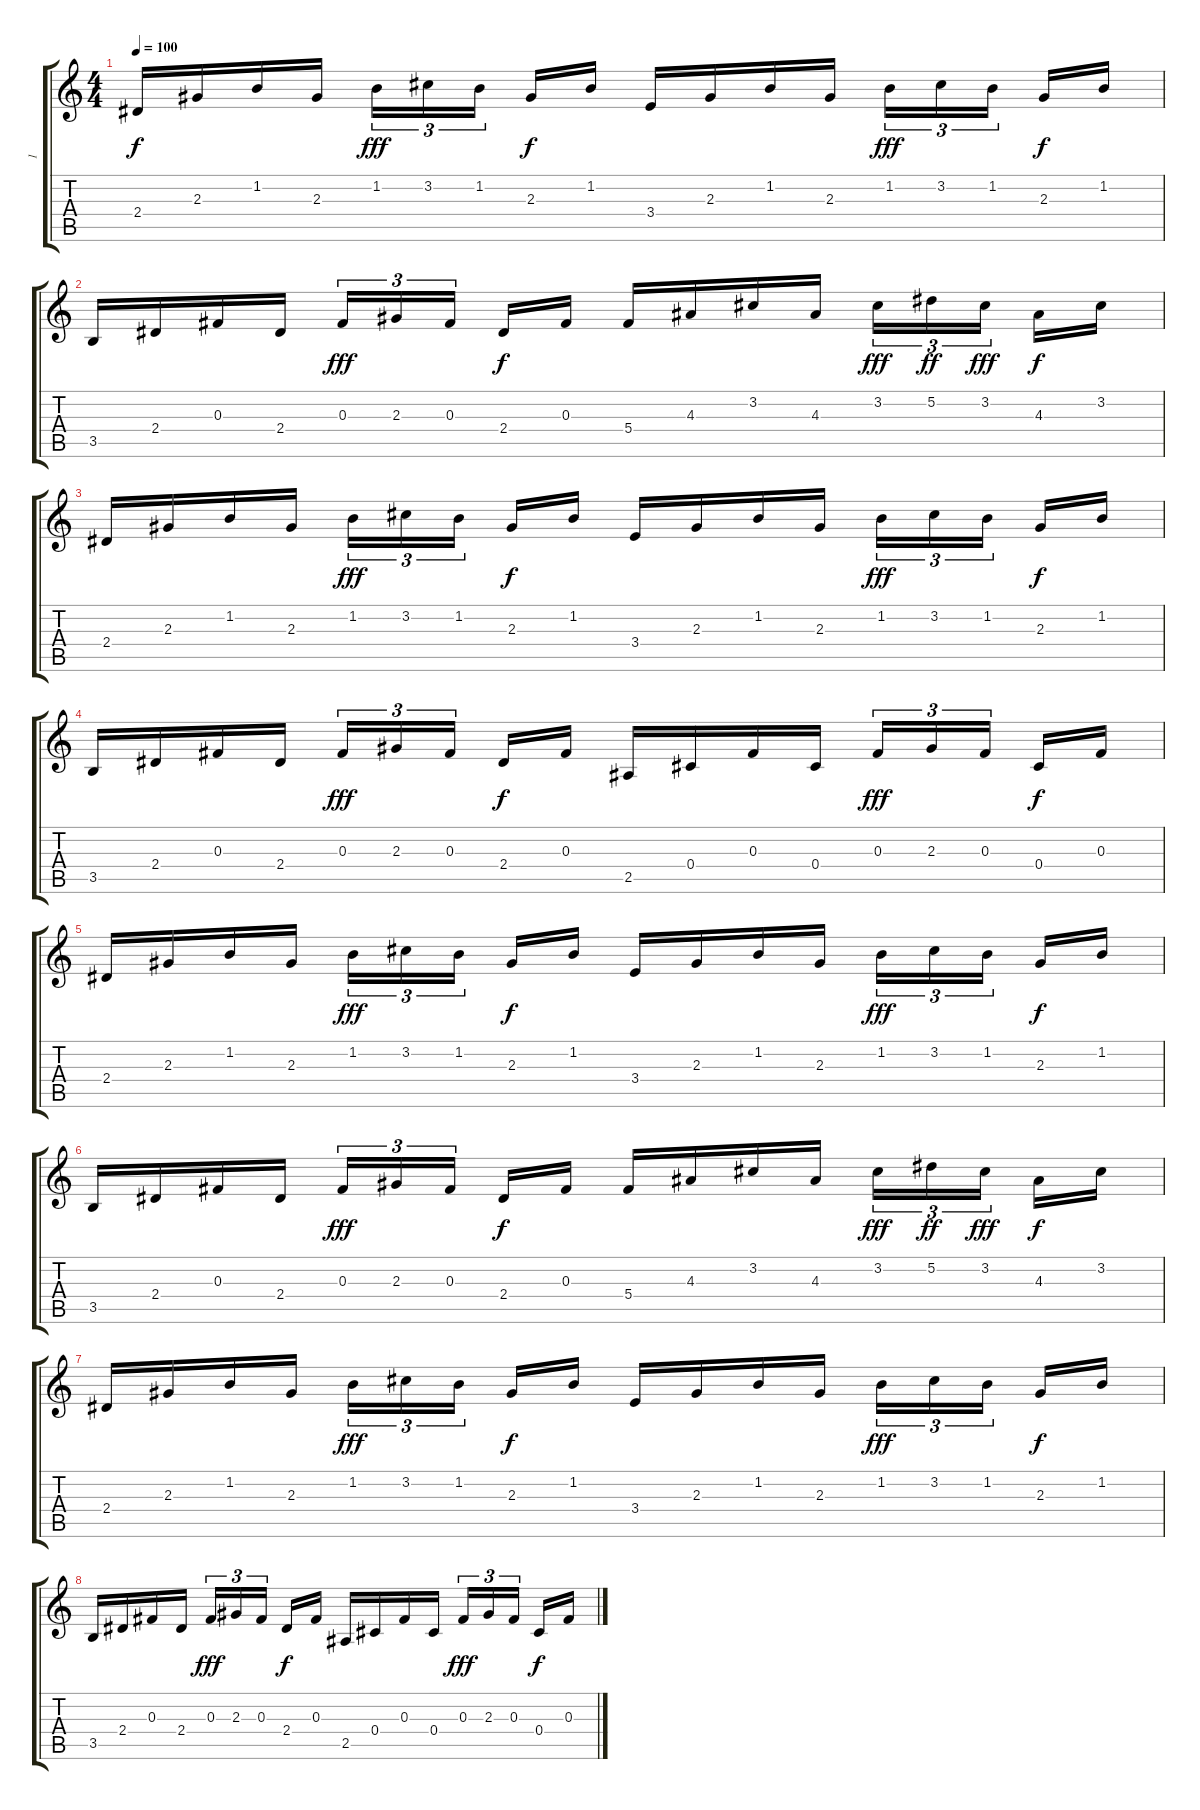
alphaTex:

\track ("1" "1") {instrument electricguitarclean}
\staff {score tabs}
\tuning (Eb4 Bb3 Gb3 Db3 Ab2 Eb2) {hide}
\ts (4 4)
\tempo 100
\clef g2
\ks c
2.4.16{dy f} 2.3.16 1.2.16 2.3.16 1.2.16{tu (3 2) dy fff} 3.2.16{tu (3 2)} 1.2.16{tu (3 2) beam splitsecondary} 2.3.16{dy f} 1.2.16 3.4.16 2.3.16 1.2.16 2.3.16 1.2.16{tu (3 2) dy fff} 3.2.16{tu (3 2)} 1.2.16{tu (3 2) beam splitsecondary} 2.3.16{dy f} 1.2.16 |
3.5.16 2.4.16 0.3.16 2.4.16 0.3.16{tu (3 2) dy fff} 2.3.16{tu (3 2)} 0.3.16{tu (3 2) beam splitsecondary} 2.4.16{dy f} 0.3.16 5.4.16 4.3.16 3.2.16 4.3.16 3.2.16{tu (3 2) dy fff} 5.2.16{tu (3 2) dy ff} 3.2.16{tu (3 2) dy fff beam splitsecondary} 4.3.16{dy f} 3.2.16 |
2.4.16 2.3.16 1.2.16 2.3.16 1.2.16{tu (3 2) dy fff} 3.2.16{tu (3 2)} 1.2.16{tu (3 2) beam splitsecondary} 2.3.16{dy f} 1.2.16 3.4.16 2.3.16 1.2.16 2.3.16 1.2.16{tu (3 2) dy fff} 3.2.16{tu (3 2)} 1.2.16{tu (3 2) beam splitsecondary} 2.3.16{dy f} 1.2.16 |
3.5.16 2.4.16 0.3.16 2.4.16 0.3.16{tu (3 2) dy fff} 2.3.16{tu (3 2)} 0.3.16{tu (3 2) beam splitsecondary} 2.4.16{dy f} 0.3.16 2.5.16 0.4.16 0.3.16 0.4.16 0.3.16{tu (3 2) dy fff} 2.3.16{tu (3 2)} 0.3.16{tu (3 2) beam splitsecondary} 0.4.16{dy f} 0.3.16 |
2.4.16 2.3.16 1.2.16 2.3.16 1.2.16{tu (3 2) dy fff} 3.2.16{tu (3 2)} 1.2.16{tu (3 2) beam splitsecondary} 2.3.16{dy f} 1.2.16 3.4.16 2.3.16 1.2.16 2.3.16 1.2.16{tu (3 2) dy fff} 3.2.16{tu (3 2)} 1.2.16{tu (3 2) beam splitsecondary} 2.3.16{dy f} 1.2.16 |
3.5.16 2.4.16 0.3.16 2.4.16 0.3.16{tu (3 2) dy fff} 2.3.16{tu (3 2)} 0.3.16{tu (3 2) beam splitsecondary} 2.4.16{dy f} 0.3.16 5.4.16 4.3.16 3.2.16 4.3.16 3.2.16{tu (3 2) dy fff} 5.2.16{tu (3 2) dy ff} 3.2.16{tu (3 2) dy fff beam splitsecondary} 4.3.16{dy f} 3.2.16 |
2.4.16 2.3.16 1.2.16 2.3.16 1.2.16{tu (3 2) dy fff} 3.2.16{tu (3 2)} 1.2.16{tu (3 2) beam splitsecondary} 2.3.16{dy f} 1.2.16 3.4.16 2.3.16 1.2.16 2.3.16 1.2.16{tu (3 2) dy fff} 3.2.16{tu (3 2)} 1.2.16{tu (3 2) beam splitsecondary} 2.3.16{dy f} 1.2.16 |
3.5.16 2.4.16 0.3.16 2.4.16 0.3.16{tu (3 2) dy fff} 2.3.16{tu (3 2)} 0.3.16{tu (3 2) beam splitsecondary} 2.4.16{dy f} 0.3.16 2.5.16 0.4.16 0.3.16 0.4.16 0.3.16{tu (3 2) dy fff} 2.3.16{tu (3 2)} 0.3.16{tu (3 2) beam splitsecondary} 0.4.16{dy f} 0.3.16
